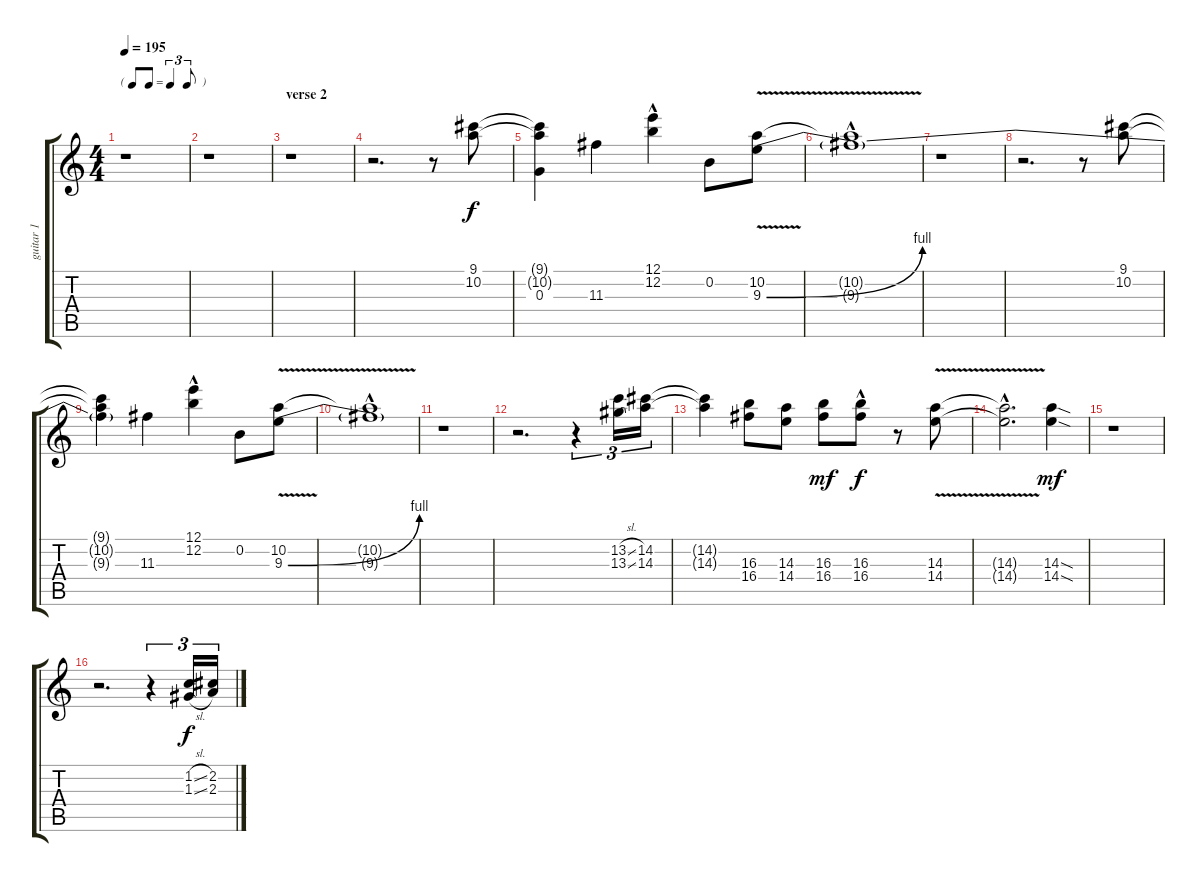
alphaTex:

\track ("guitar 1" "guitar 1") {instrument overdrivenguitar}
\staff {score tabs}
\tuning (E4 B3 G3 D3 A2 E2) {hide}
\ts (4 4)
\tf triplet8th
\tempo 195
\clef g2
\ks c
r.1{dy f} |
r.1 |
\section ("" "verse 2")
r.1 |
r.2{d} r.8 (9.1 10.2).8 |
(9.1{t} 10.2{t} 0.3).4 11.3.4 (12.1{hac} 12.2{hac}).4 0.2.8 (10.2 9.3{be (bend 0 0 60 4) v}).8 |
(10.2{hac t} 9.3{hac t}).1 |
r.1 |
r.2{d} r.8 (9.1 10.2).8 |
(9.1{t} 10.2{t} 9.3{t}).4 11.3.4 (12.1{hac} 12.2{hac}).4 0.2.8 (10.2 9.3{be (bend 0 0 60 4) v}).8 |
(10.2{hac t} 9.3{hac t}).1 |
r.1 |
r.2{d} r.4{tu (3 2)} (13.2{sl} 13.3{sl}).16{tu (3 2)} (14.2 14.3).16{tu (3 2)} |
(14.2{t} 14.3{t}).4 (16.3 16.4).8 (14.3 14.4).8 (16.3 16.4).8{dy mf} (16.3{hac} 16.4{hac}).8{dy f} r.8 (14.3{v} 14.4{v}).8 |
(14.3{hac t} 14.4{hac t}).2{d} (14.3{sod} 14.4{sod}).4{dy mf} |
r.1 |
r.2{d} r.4{tu (3 2)} (1.2{sl} 1.3{sl}).16{tu (3 2) dy f} (2.2 2.3).16{tu (3 2)}
